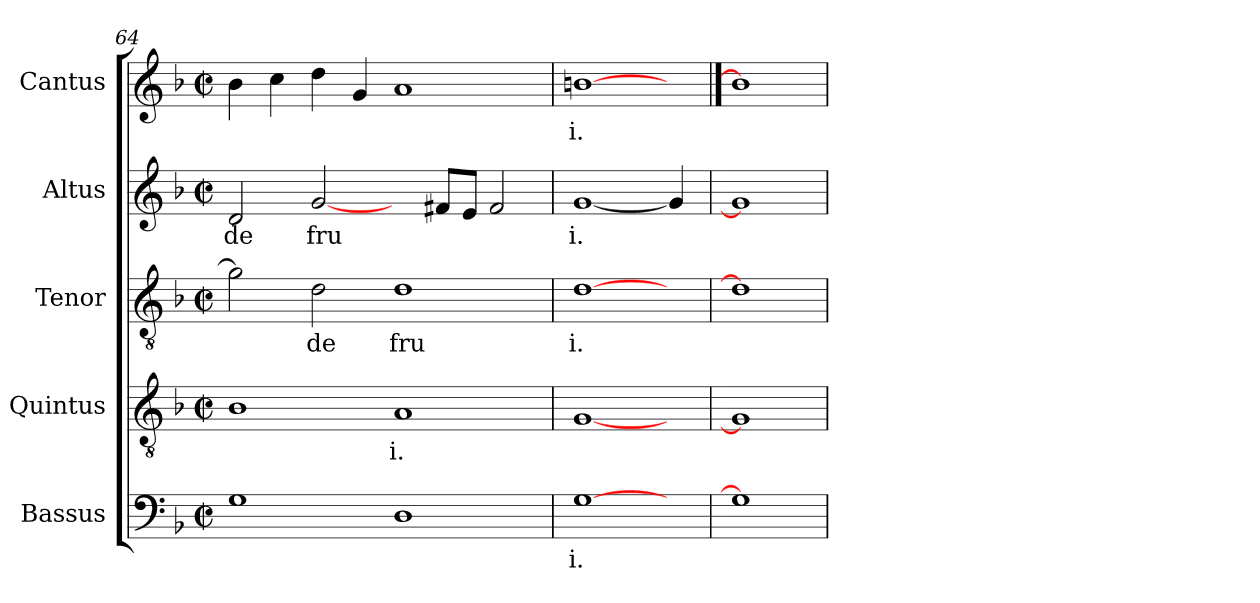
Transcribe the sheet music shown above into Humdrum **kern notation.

**kern	**text	**kern	**text	**kern	**text	**kern	**text	**kern	**text
*part5	*part5	*part4	*part4	*part3	*part3	*part2	*part2	*part1	*part1
*staff5	*staff5	*staff4	*staff4	*staff3	*staff3	*staff2	*staff2	*staff1	*staff1
*I"Bassus	*	*I"Quintus	*	*I"Tenor	*	*I"Altus	*	*I"Cantus	*
*clefF4	*	*clefGv2	*	*clefGv2	*	*clefG2	*	*clefG2	*
*k[b-]	*	*k[b-]	*	*k[b-]	*	*k[b-]	*	*k[b-]	*
*F:	*	*F:	*	*F:	*	*F:	*	*F:	*
*M2/2	*	*M2/2	*	*M2/2	*	*M2/2	*	*M2/2	*
*met(c|)	*	*met(c|)	*	*met(c|)	*	*met(c|)	*	*met(c|)	*
=64	=64	=64	=64	=64	=64	=64	=64	=64	=64
!	!	!	!	!	!	!	!LO:LY:b:cj	!	!
1G	.	1B-	.	2g\]	.	2d/	de	4b-\	.
.	.	.	.	.	.	.	.	4cc\	.
!	!	!	!	!	!LO:LY:b:cj	!	!LO:LY:b	!	!
.	.	.	.	2d\	de	[2g/	fru	4dd\	.
.	.	.	.	.	.	.	.	4g/	.
!	!	!	!LO:LY:b:rj	!	!LO:LY:b:cj	!	!	!	!
1D	.	1A	i.	1d	fru	4ryy	.	1a	.
.	.	.	.	.	.	8f#/L	.	.	.
.	.	.	.	.	.	8e/J	.	.	.
.	.	.	.	.	.	2f#/	.	.	.
=65	=65	=65	=65	=65	=65	=65	=65	=65	=65
!	!LO:LY:b:cj	!	!	!	!LO:LY:b:cj	!	!LO:LY:b:cj	!	!LO:LY:b:cj
[1G	i.	[1G	.	[1d	i.	[1g	i.	[1bn	-i.
4ryy	.	4ryy	.	4ryy	.	4g/]	.	4ryy	.
=66	==66	=66	==66	=66	==66	=66	==66	==66	==66
1G]	.	1G]	.	1d]	.	1g]	.	1b]	.
=	=	=	=	=	=	=	=	=	=
*-	*-	*-	*-	*-	*-	*-	*-	*-	*-
